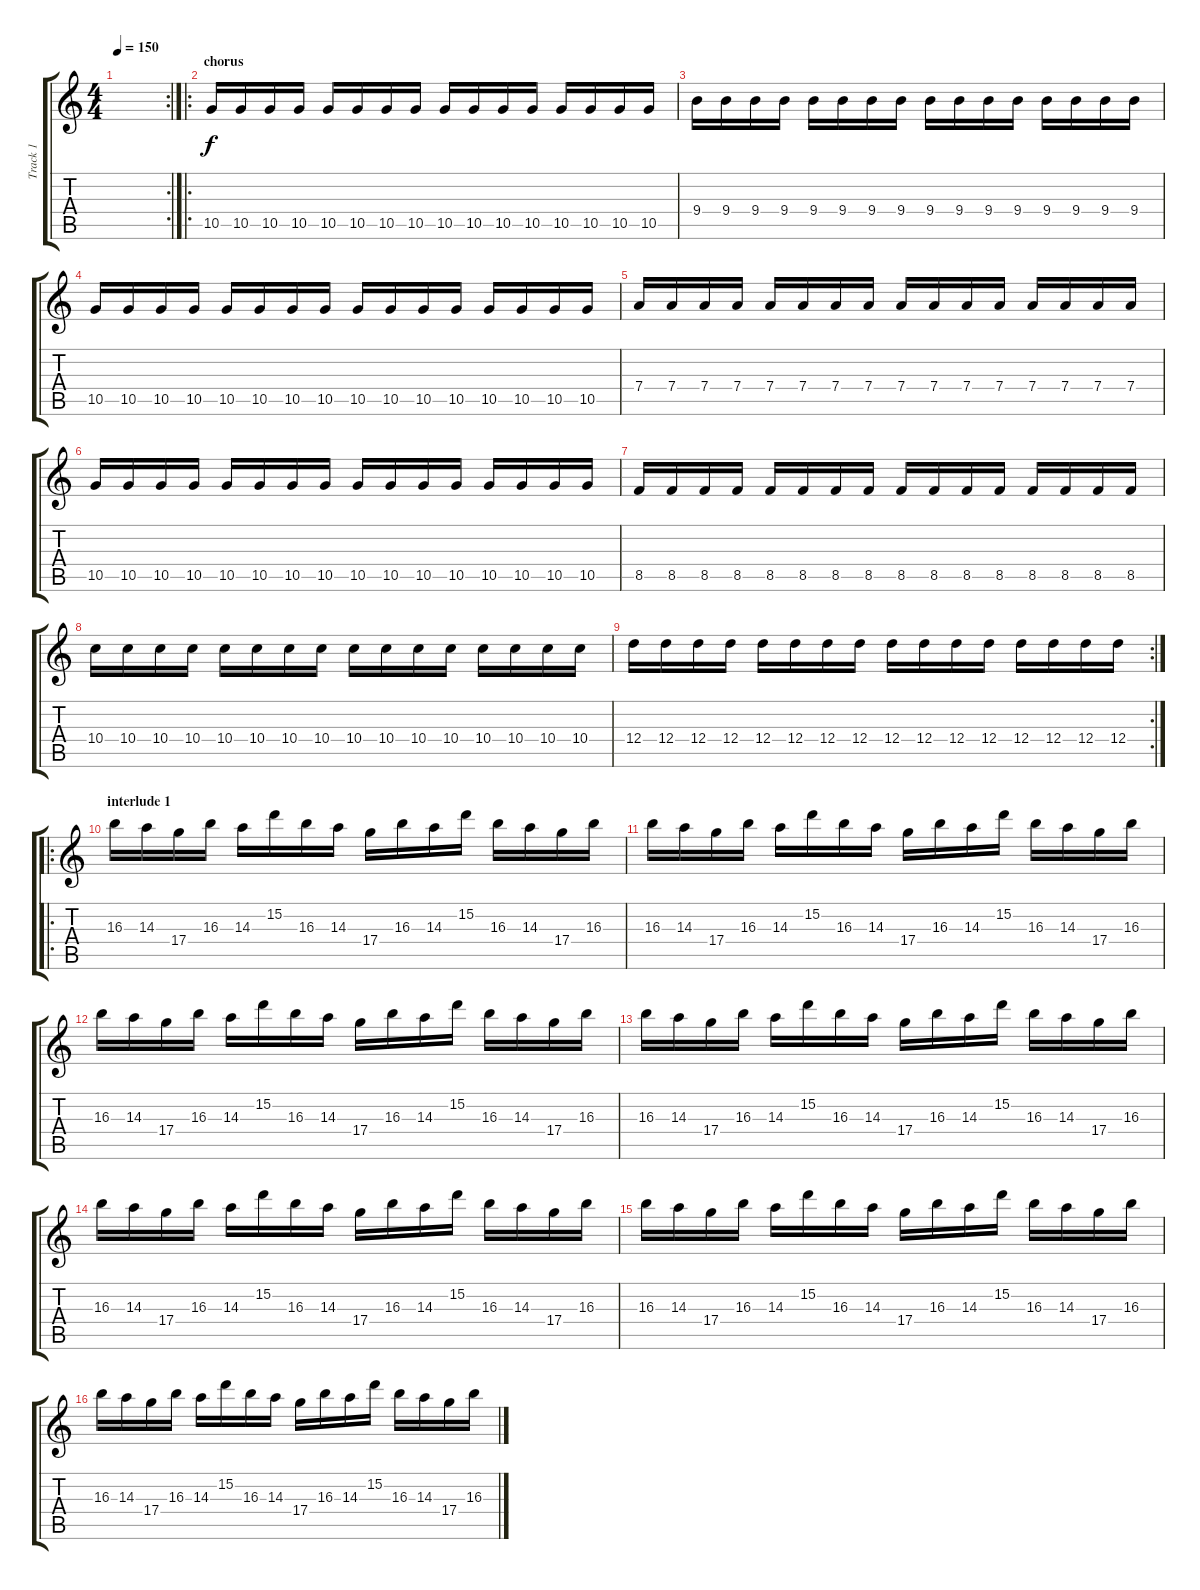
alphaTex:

\track ("Track 1" "Track 1") {instrument distortionguitar}
\staff {score tabs}
\tuning (E4 B3 G3 D3 A2 E2) {hide}
\rc 2
\ts (4 4)
\tempo 150
\clef g2
\ks c
|
\ro
\section ("" "chorus")
10.5.16 10.5.16 10.5.16 10.5.16 10.5.16 10.5.16 10.5.16 10.5.16 10.5.16 10.5.16 10.5.16 10.5.16 10.5.16 10.5.16 10.5.16 10.5.16 |
9.4.16 9.4.16 9.4.16 9.4.16 9.4.16 9.4.16 9.4.16 9.4.16 9.4.16 9.4.16 9.4.16 9.4.16 9.4.16 9.4.16 9.4.16 9.4.16 |
10.5.16 10.5.16 10.5.16 10.5.16 10.5.16 10.5.16 10.5.16 10.5.16 10.5.16 10.5.16 10.5.16 10.5.16 10.5.16 10.5.16 10.5.16 10.5.16 |
7.4.16 7.4.16 7.4.16 7.4.16 7.4.16 7.4.16 7.4.16 7.4.16 7.4.16 7.4.16 7.4.16 7.4.16 7.4.16 7.4.16 7.4.16 7.4.16 |
10.5.16 10.5.16 10.5.16 10.5.16 10.5.16 10.5.16 10.5.16 10.5.16 10.5.16 10.5.16 10.5.16 10.5.16 10.5.16 10.5.16 10.5.16 10.5.16 |
8.5.16 8.5.16 8.5.16 8.5.16 8.5.16 8.5.16 8.5.16 8.5.16 8.5.16 8.5.16 8.5.16 8.5.16 8.5.16 8.5.16 8.5.16 8.5.16 |
10.4.16 10.4.16 10.4.16 10.4.16 10.4.16 10.4.16 10.4.16 10.4.16 10.4.16 10.4.16 10.4.16 10.4.16 10.4.16 10.4.16 10.4.16 10.4.16 |
\rc 2
12.4.16 12.4.16 12.4.16 12.4.16 12.4.16 12.4.16 12.4.16 12.4.16 12.4.16 12.4.16 12.4.16 12.4.16 12.4.16 12.4.16 12.4.16 12.4.16 |
\ro
\section ("" "interlude 1")
16.3.16 14.3.16 17.4.16 16.3.16 14.3.16 15.2.16 16.3.16 14.3.16 17.4.16 16.3.16 14.3.16 15.2.16 16.3.16 14.3.16 17.4.16 16.3.16 |
16.3.16 14.3.16 17.4.16 16.3.16 14.3.16 15.2.16 16.3.16 14.3.16 17.4.16 16.3.16 14.3.16 15.2.16 16.3.16 14.3.16 17.4.16 16.3.16 |
16.3.16 14.3.16 17.4.16 16.3.16 14.3.16 15.2.16 16.3.16 14.3.16 17.4.16 16.3.16 14.3.16 15.2.16 16.3.16 14.3.16 17.4.16 16.3.16 |
16.3.16 14.3.16 17.4.16 16.3.16 14.3.16 15.2.16 16.3.16 14.3.16 17.4.16 16.3.16 14.3.16 15.2.16 16.3.16 14.3.16 17.4.16 16.3.16 |
16.3.16 14.3.16 17.4.16 16.3.16 14.3.16 15.2.16 16.3.16 14.3.16 17.4.16 16.3.16 14.3.16 15.2.16 16.3.16 14.3.16 17.4.16 16.3.16 |
16.3.16 14.3.16 17.4.16 16.3.16 14.3.16 15.2.16 16.3.16 14.3.16 17.4.16 16.3.16 14.3.16 15.2.16 16.3.16 14.3.16 17.4.16 16.3.16 |
16.3.16 14.3.16 17.4.16 16.3.16 14.3.16 15.2.16 16.3.16 14.3.16 17.4.16 16.3.16 14.3.16 15.2.16 16.3.16 14.3.16 17.4.16 16.3.16
